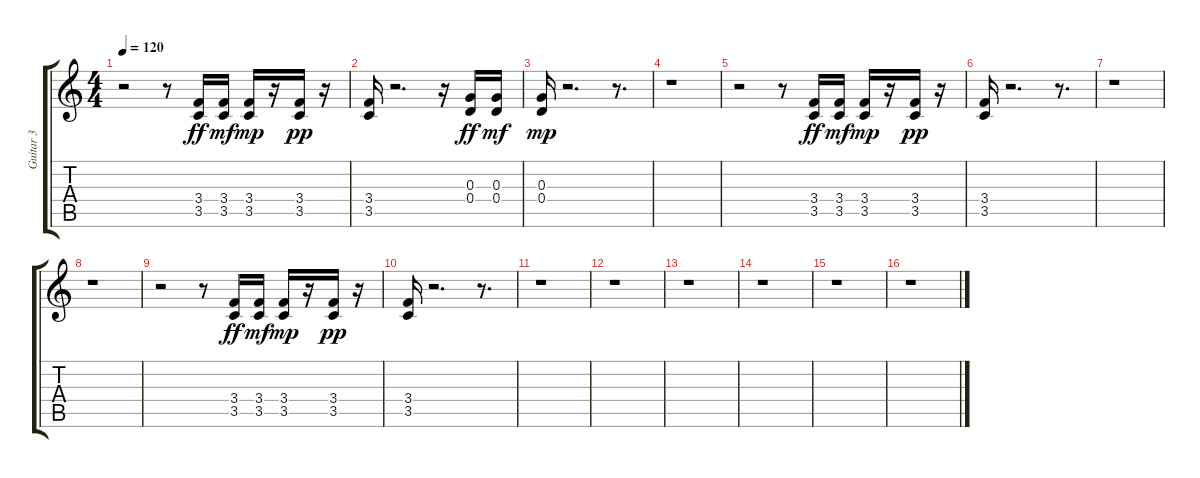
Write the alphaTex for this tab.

\track ("Guitar 3" "Guitar 3") {instrument electricguitarmuted}
\staff {score tabs}
\tuning (E4 B3 G3 D3 A2 E2) {hide}
\ts (4 4)
\tempo 120
\clef g2
\ks c
r.2{dy ff} r.8 (3.4 3.5).16 (3.4 3.5).16{dy mf} (3.4 3.5).16{dy mp} r.16 (3.4 3.5).16{dy pp} r.16 |
(3.4 3.5).16 r.2{d} r.16 (0.3 0.4).16{dy ff} (0.3 0.4).16{dy mf} |
(0.3 0.4).16{dy mp} r.2{d} r.8{d} |
r.1 |
r.2 r.8 (3.4 3.5).16{dy ff} (3.4 3.5).16{dy mf} (3.4 3.5).16{dy mp} r.16 (3.4 3.5).16{dy pp} r.16 |
(3.4 3.5).16 r.2{d} r.8{d} |
r.1 |
r.1 |
r.2 r.8 (3.4 3.5).16{dy ff} (3.4 3.5).16{dy mf} (3.4 3.5).16{dy mp} r.16 (3.4 3.5).16{dy pp} r.16 |
(3.4 3.5).16 r.2{d} r.8{d} |
r.1 |
r.1 |
r.1 |
r.1 |
r.1 |
r.1
